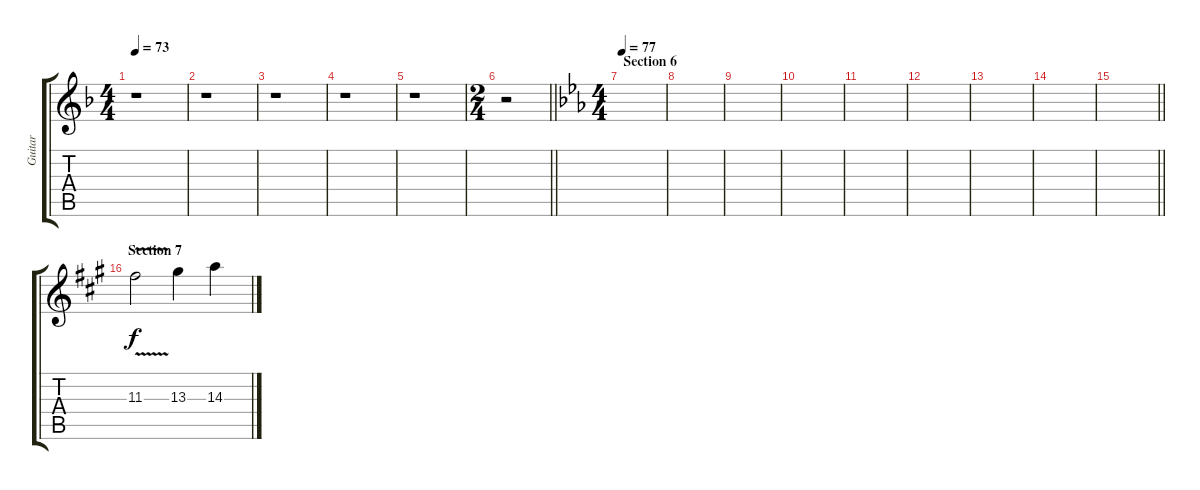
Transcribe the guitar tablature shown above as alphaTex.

\track ("Guitar" "Guitar") {instrument overdrivenguitar}
\staff {score tabs}
\tuning (E4 B3 G3 D3 A2 E2) {hide}
\ts (4 4)
\tempo 73
\clef g2
\ks dminor
r.1{dy f} |
r.1 |
r.1 |
r.1 |
r.1 |
\ts (2 4)
\barLineRight lightlight
r.2 |
\ts (4 4)
\section ("" "Section 6")
\tempo 77
\ks cminor
|
|
|
|
|
|
|
|
\barLineRight lightlight
|
\section ("" "Section 7")
\ks f#minor
11.3{v}.2 13.3.4 14.3.4
